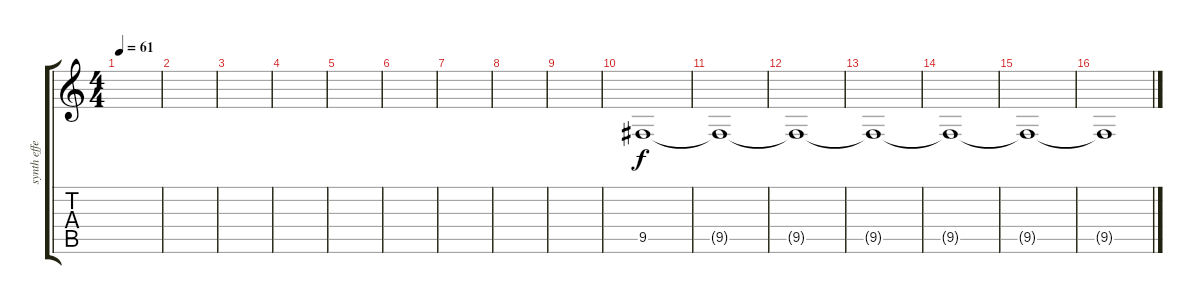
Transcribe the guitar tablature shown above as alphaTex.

\track ("synth effect 2" "synth effe") {instrument applause}
\staff {score tabs}
\tuning (E4 B3 G3 D3 A2 E2) {hide}
\ts (4 4)
\tempo 61
\clef g2
\ks c
|
|
|
|
|
|
|
|
|
9.5.1{volume 8} |
9.5{t}.1 |
9.5{t}.1{volume 5} |
9.5{t}.1 |
9.5{t}.1{volume 8} |
9.5{t}.1 |
9.5{t}.1{volume 6}
